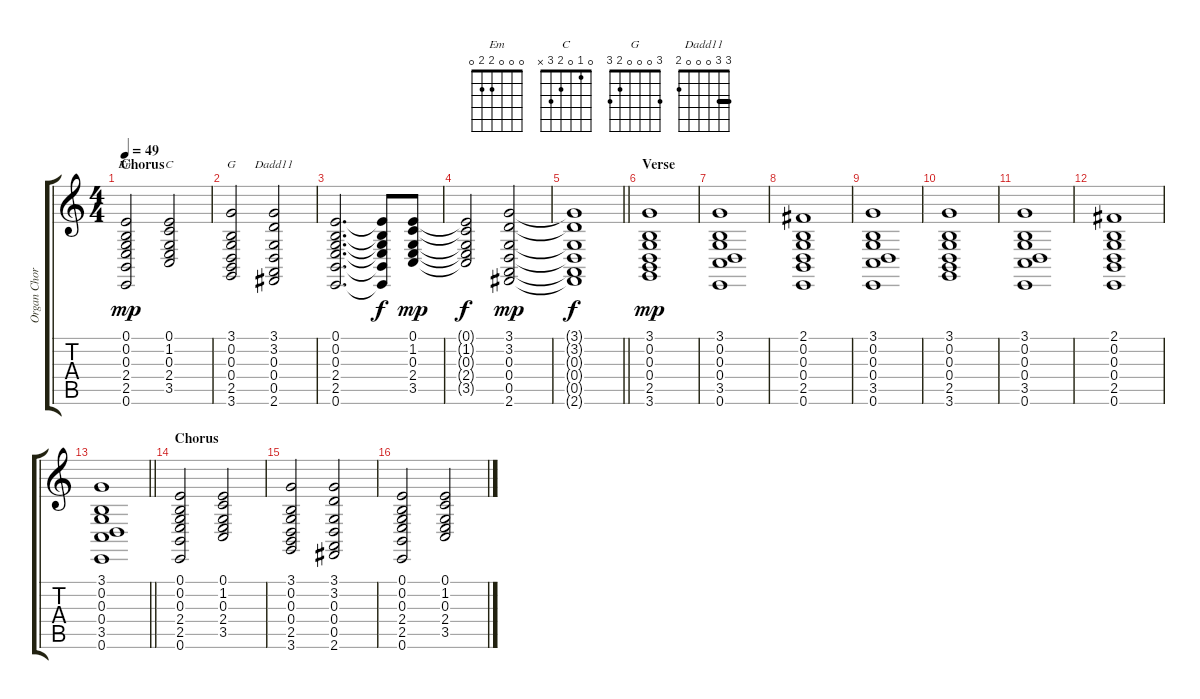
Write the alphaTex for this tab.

\track ("Organ Chords" "Organ Chor") {instrument drawbarorgan}
\staff {score tabs}
\tuning (E4 B3 G3 D3 A2 E2) {hide}
\chord ("Em" 0 0 0 2 2 0)
\chord ("C" 0 1 0 2 3 x)
\chord ("G" 3 0 0 0 2 3)
\chord ("Dadd11" 3 3 0 0 0 2) {barre 3}
\ts (4 4)
\section ("" "Chorus")
\tempo 49
\clef g2
\ks c
(0.1 0.2 0.3 2.4 2.5 0.6).2{ch "Em" dy mp} (0.1 1.2 0.3 2.4 3.5).2{ch "C"} |
(3.1 0.2 0.3 0.4 2.5 3.6).2{ch "G"} (3.1 3.2 0.3 0.4 0.5 2.6).2{ch "Dadd11"} |
(0.1 0.2 0.3 2.4 2.5 0.6).2{d} (0.1{t} 0.2{t} 0.3{t} 2.4{t} 2.5{t} 0.6{t}).8{dy f} (0.1 1.2 0.3 2.4 3.5).8{dy mp} |
(0.1{t} 1.2{t} 0.3{t} 2.4{t} 3.5{t}).2{dy f} (3.1 3.2 0.3 0.4 0.5 2.6).2{dy mp} |
\barLineRight lightlight
(3.1{t} 3.2{t} 0.3{t} 0.4{t} 0.5{t} 2.6{t}).1{dy f} |
\section ("" "Verse")
(3.1 0.2 0.3 0.4 2.5 3.6).1{dy mp} |
(3.1 0.2 0.3 0.4 3.5 0.6).1 |
(2.1 0.2 0.3 0.4 2.5 0.6).1 |
(3.1 0.2 0.3 0.4 3.5 0.6).1 |
(3.1 0.2 0.3 0.4 2.5 3.6).1 |
(3.1 0.2 0.3 0.4 3.5 0.6).1 |
(2.1 0.2 0.3 0.4 2.5 0.6).1 |
\barLineRight lightlight
(3.1 0.2 0.3 0.4 3.5 0.6).1 |
\section ("" "Chorus")
(0.1 0.2 0.3 2.4 2.5 0.6).2 (0.1 1.2 0.3 2.4 3.5).2 |
(3.1 0.2 0.3 0.4 2.5 3.6).2 (3.1 3.2 0.3 0.4 0.5 2.6).2 |
(0.1 0.2 0.3 2.4 2.5 0.6).2 (0.1 1.2 0.3 2.4 3.5).2
